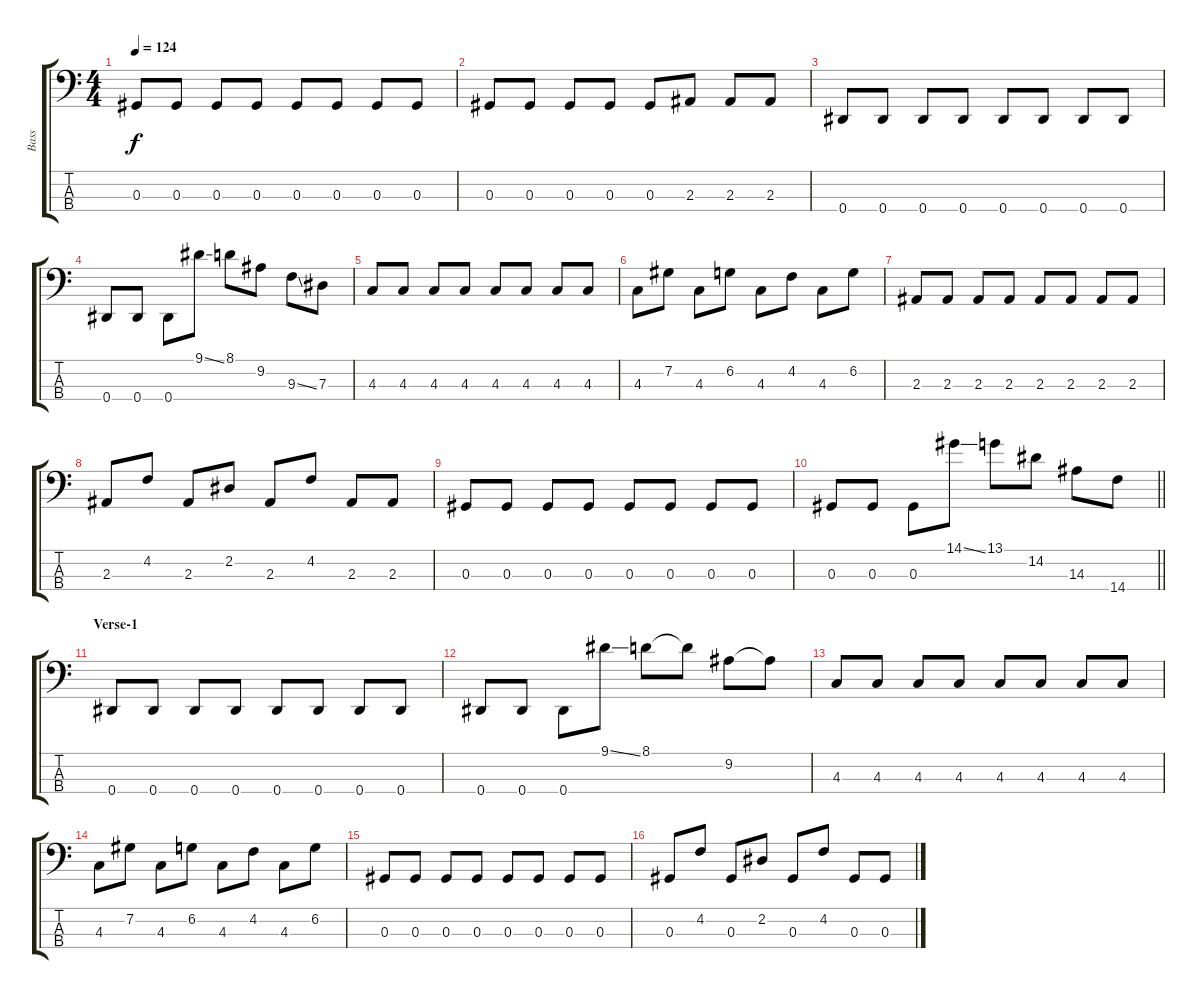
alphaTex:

\track ("Bass" "Bass") {instrument electricbassfinger}
\staff {score tabs}
\tuning (Gb2 Db2 Ab1 Eb1) {hide}
\ts (4 4)
\tempo 124
\clef f4
\ks c
0.3.8{dy f} 0.3.8 0.3.8 0.3.8 0.3.8 0.3.8 0.3.8 0.3.8 |
0.3.8 0.3.8 0.3.8 0.3.8 0.3.8 2.3.8 2.3.8 2.3.8 |
0.4.8 0.4.8 0.4.8 0.4.8 0.4.8 0.4.8 0.4.8 0.4.8 |
0.4.8 0.4.8 0.4.8 9.1{ss}.8 8.1.8 9.2.8 9.3{ss}.8 7.3.8 |
4.3.8 4.3.8 4.3.8 4.3.8 4.3.8 4.3.8 4.3.8 4.3.8 |
4.3.8 7.2.8 4.3.8 6.2.8 4.3.8 4.2.8 4.3.8 6.2.8 |
2.3.8 2.3.8 2.3.8 2.3.8 2.3.8 2.3.8 2.3.8 2.3.8 |
2.3.8 4.2.8 2.3.8 2.2.8 2.3.8 4.2.8 2.3.8 2.3.8 |
0.3.8 0.3.8 0.3.8 0.3.8 0.3.8 0.3.8 0.3.8 0.3.8 |
\barLineRight lightlight
0.3.8 0.3.8 0.3.8 14.1{ss}.8 13.1.8 14.2.8 14.3.8 14.4.8 |
\section ("" "Verse-1")
0.4.8 0.4.8 0.4.8 0.4.8 0.4.8 0.4.8 0.4.8 0.4.8 |
0.4.8 0.4.8 0.4.8 9.1{ss}.8 8.1.8 8.1{t}.8 9.2.8 9.2{t}.8 |
4.3.8 4.3.8 4.3.8 4.3.8 4.3.8 4.3.8 4.3.8 4.3.8 |
4.3.8 7.2.8 4.3.8 6.2.8 4.3.8 4.2.8 4.3.8 6.2.8 |
0.3.8 0.3.8 0.3.8 0.3.8 0.3.8 0.3.8 0.3.8 0.3.8 |
0.3.8 4.2.8 0.3.8 2.2.8 0.3.8 4.2.8 0.3.8 0.3.8
